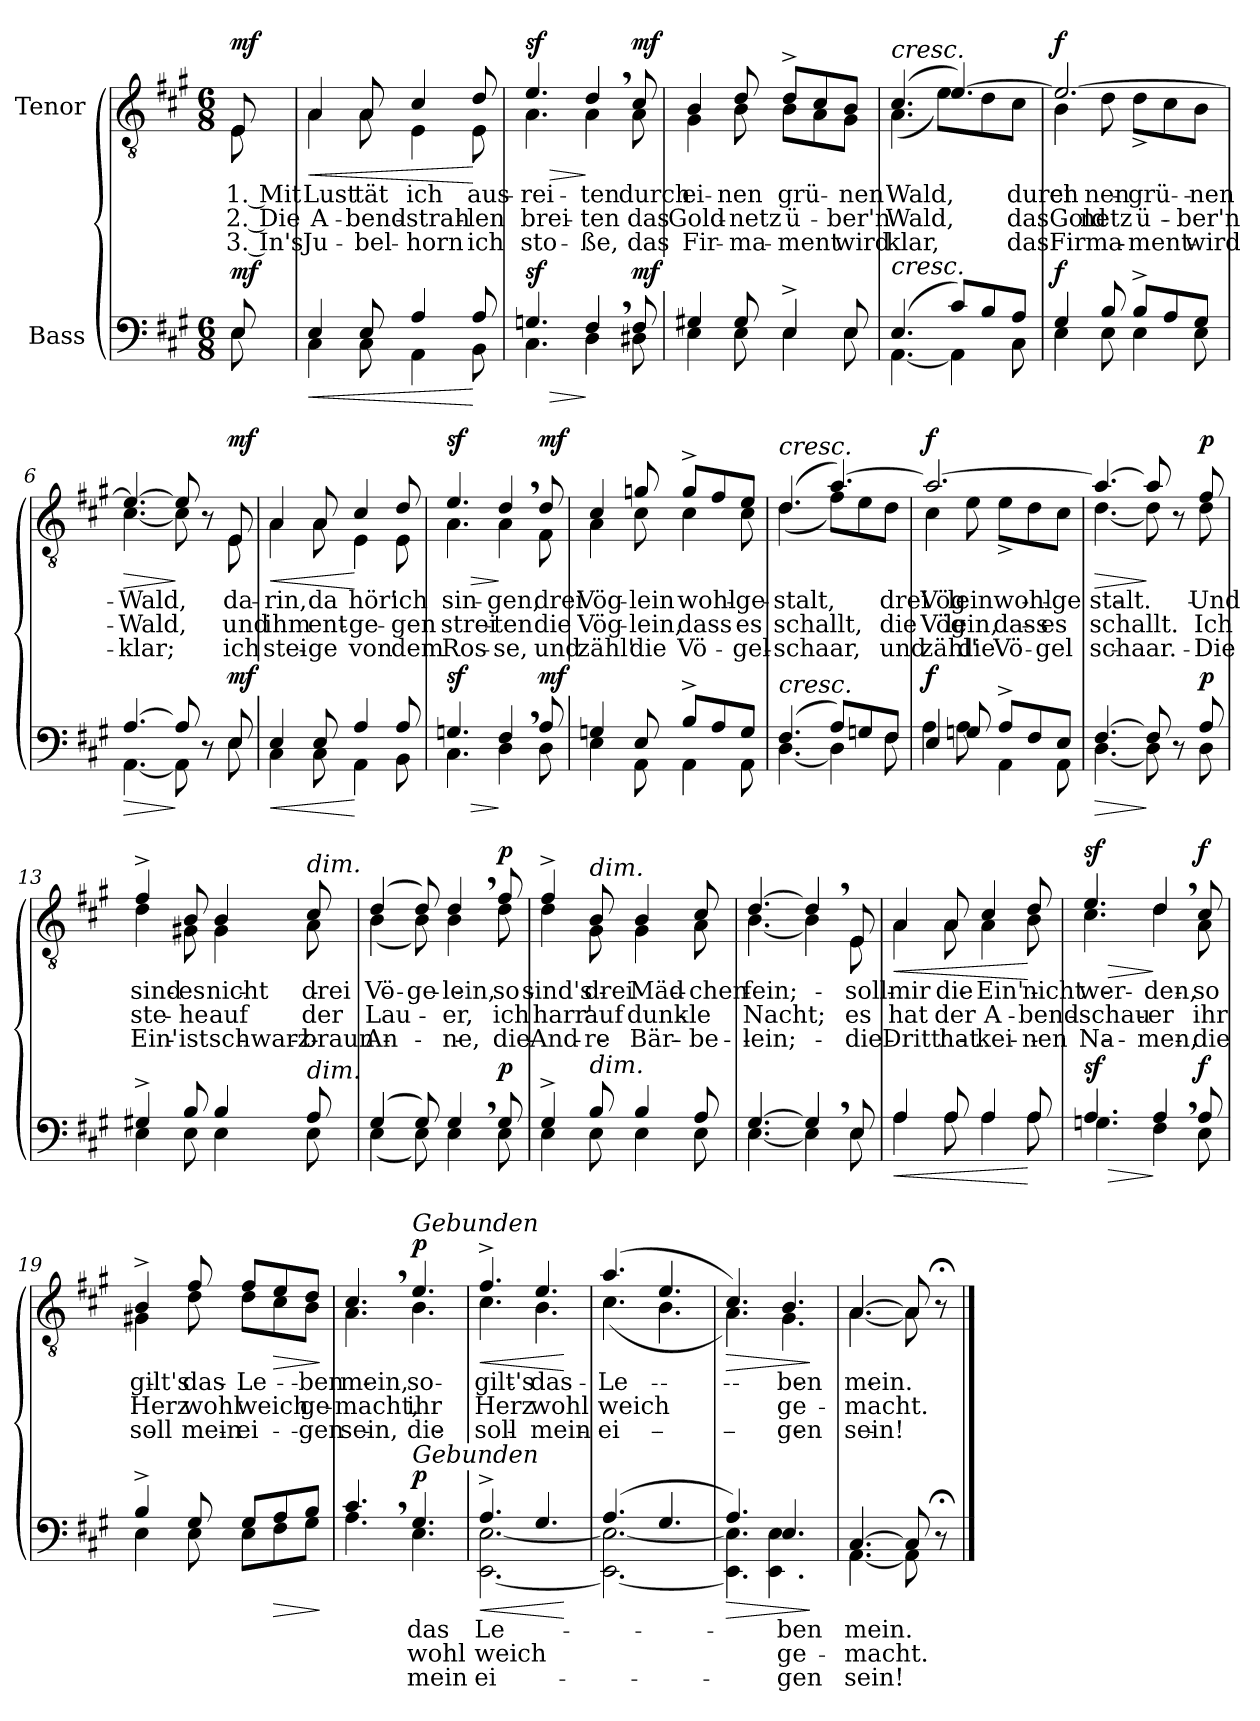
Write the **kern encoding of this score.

**kern	**text	**text	**text	**dynam	**kern	**text	**text	**text	**dynam
*part2	*part2	*part2	*part2	*part2	*part1	*part1	*part1	*part1	*part1
*staff2	*staff2	*staff2	*staff2	*staff2	*staff1	*staff1	*staff1	*staff1	*staff1
*I"Bass	*	*	*	*	*I"Tenor	*	*	*	*
*clefF4	*	*	*	*	*clefGv2	*	*	*	*
*k[f#c#g#]	*	*	*	*	*k[f#c#g#]	*	*	*	*
*M6/8	*	*	*	*	*M6/8	*	*	*	*
=	=	=	=	=	=	=	=	=	=
*^	*	*	*	*	*	*	*	*	*
!	!	!	!	!	!	!LO:TX:a:B:t=Lebhaft und heiter	!	!	!	!
!	!	!	!	!	!LO:DY:b	!	!LO:LY:b	!LO:LY:b	!LO:LY:b	!LO:DY:b
*	*	*	*	*	*	*^	*	*	*	*
8E/	8E\	.	.	.	mf	8E/	8E\	1. Mit	2. Die	3. In's	mf
=1	=1	=1	=1	=1	=1	=1	=1	=1	=1	=1	=1
!	!	!	!	!	!LO:HP:b	!	!	!LO:LY:b	!LO:LY:b	!LO:LY:b	!LO:HP:b
4E/	4C#\	.	.	.	<	4A/	4A\	Lust	A-	Ju-	<
!	!	!	!	!	!	!	!	!LO:LY:b	!LO:LY:b	!LO:LY:b	!
8E/	8C#\	.	.	.	.	8A/	8A\	tät	-bend-	-bel-	.
!	!	!	!	!	!	!	!	!LO:LY:b	!LO:LY:b	!LO:LY:b	!
4A/	4AA\	.	.	.	.	4c#/	4E\	ich	-strah-	-horn	.
!	!	!	!	!	!	!	!	!LO:LY:b	!LO:LY:b	!LO:LY:b	!
8A/	8BB\	.	.	.	[	8d/	8E\	aus-	-len	ich	[
=2	=2	=2	=2	=2	=2	=2	=2	=2	=2	=2	=2
!	!	!	!	!	!LO:HP:b	!	!	!LO:LY:b	!LO:LY:b	!LO:LY:b	!LO:HP:b
!	!	!	!	!	!LO:DY:n=1:b	!	!	!	!	!	!LO:DY:n=1:b
4.Gn/	4.C#\	.	.	.	> sf	4.e/	4.A\	-rei-	brei-	sto-	> sf
!	!	!	!	!	!	!	!	!LO:LY:b	!LO:LY:b	!LO:LY:b	!
4F#,/	4D\	.	.	.	]	4d,/	4A\	-ten	-ten	-ße,	]
!	!	!	!	!	!LO:DY:n=2:b	!	!	!LO:LY:b	!LO:LY:b	!LO:LY:b	!LO:DY:n=2:b
8F#/	8D#X\	.	.	.	mf	8c#/	8A\	durch	das	das	mf
=3	=3	=3	=3	=3	=3	=3	=3	=3	=3	=3	=3
!	!	!	!	!	!	!	!	!LO:LY:b	!LO:LY:b	!LO:LY:b	!
4G#X/	4E\	.	.	.	.	4B/	4G#\	ei-	Gold-	Fir-	.
!	!	!	!	!	!	!	!	!LO:LY:b	!LO:LY:b	!LO:LY:b	!
8G#/	8E\	.	.	.	.	8d/	8B\	-nen	-netz	-ma-	.
!	!	!	!	!	!	!	!	!LO:LY:b	!LO:LY:b	!LO:LY:b	!
4E^/	4E\	.	.	.	.	8d^/L	8B\L	grü-	ü-	-ment	.
.	.	.	.	.	.	8c#/	8A\	.	.	.	.
!	!	!	!	!	!	!	!	!LO:LY:b	!LO:LY:b	!LO:LY:b	!
8E/	8E\	.	.	.	.	8B/J	8G#\J	-nen	-ber'n	wird	.
!!LO:LB:g=z	!!
=4	=4	=4	=4	=4	=4	=4	=4	=4	=4	=4	=4
!	!	!	!	!	!	!LO:TX:a:i:t=cresc.	!	!	!	!	!
!LO:TX:a:i:t=cresc.	!	!	!	!	!	!	!	!	!	!	!
!	!	!	!	!	!	!	!	!LO:LY:b	!LO:LY:b	!LO:LY:b	!
!	!	!	!	!	!	!	!	!LO:LY:b	!LO:LY:b	!LO:LY:b	!
(>4.E/	[4.AA\	.	.	.	.	(>4.c#/	(<4.A\	Wald,	Wald,	klar,	.
8c#/L)	4AA\]	.	.	.	.	[4.e/)	8e\L)	.	.	.	.
8B/	.	.	.	.	.	.	8d\	.	.	.	.
!	!	!	!	!	!	!	!	!LO:LY:b	!LO:LY:b	!LO:LY:b	!
8A/J	8C#\	.	.	.	.	.	8c#\J	durch	das	das	.
=5	=5	=5	=5	=5	=5	=5	=5	=5	=5	=5	=5
!	!	!	!	!	!LO:DY:b	!	!	!LO:LY:b	!LO:LY:b	!LO:LY:b	!LO:DY:b
4G#/	4E\	.	.	.	f	2.e/_	4B\	ei-	Gold-	Fir-	f
!	!	!	!	!	!	!	!	!LO:LY:b	!LO:LY:b	!LO:LY:b	!
8B/	8E\	.	.	.	.	.	8d\	-nen	-netz	-ma-	.
!	!	!	!	!	!	!	!	!LO:LY:b	!LO:LY:b	!LO:LY:b	!
8B^/L	4E\	.	.	.	.	.	8d^\L	grü-	ü-	-ment	.
8A/	.	.	.	.	.	.	8c#\	.	.	.	.
!	!	!	!	!	!	!	!	!LO:LY:b	!LO:LY:b	!LO:LY:b	!
8G#/J	8E\	.	.	.	.	.	8B\J	-nen	-ber'n	wird	.
=6	=6	=6	=6	=6	=6	=6	=6	=6	=6	=6	=6
!	!	!	!	!	!LO:HP:b	!	!	!LO:LY:b	!LO:LY:b	!LO:LY:b	!LO:HP:b
[4.A/	[4.AA\	.	.	.	>	4.e/_	[4.c#\	Wald,	Wald,	klar;	>
8A/]	8AA\]	.	.	.	]	8e/]	8c#\]	.	.	.	]
8r	8ryy	.	.	.	.	8r	8ryy	.	.	.	.
!	!	!	!	!	!LO:DY:b	!	!	!LO:LY:b	!LO:LY:b	!LO:LY:b	!LO:DY:b
8E/	8E\	.	.	.	mf	8E/	8E\	da-	und	ich	mf
=7	=7	=7	=7	=7	=7	=7	=7	=7	=7	=7	=7
!	!	!	!	!	!LO:HP:b	!	!	!LO:LY:b	!LO:LY:b	!LO:LY:b	!LO:HP:b
4E/	4C#\	.	.	.	<	4A/	4A\	-rin,	ihm	stei-	<
!	!	!	!	!	!	!	!	!LO:LY:b	!LO:LY:b	!LO:LY:b	!
8E/	8C#\	.	.	.	.	8A/	8A\	da	ent-	-ge	.
!	!	!	!	!	!	!	!	!LO:LY:b	!LO:LY:b	!LO:LY:b	!
4A/	4AA\	.	.	.	[	4c#/	4E\	hör'	-ge-	von	[
!	!	!	!	!	!	!	!	!LO:LY:b	!LO:LY:b	!LO:LY:b	!
8A/	8BB\	.	.	.	.	8d/	8E\	ich	-gen	dem	.
!!LO:LB:g=z	!!
=8	=8	=8	=8	=8	=8	=8	=8	=8	=8	=8	=8
!	!	!	!	!	!LO:HP:b	!	!	!LO:LY:b	!LO:LY:b	!LO:LY:b	!LO:HP:b
!	!	!	!	!	!LO:DY:n=1:b	!	!	!	!	!	!LO:DY:n=1:b
4.Gn/	4.C#\	.	.	.	> sf	4.e/	4.A\	sin-	strei-	Ros-	> sf
!	!	!	!	!	!	!	!	!LO:LY:b	!LO:LY:b	!LO:LY:b	!
4F#,/	4D\	.	.	.	]	4d,/	4A\	-gen,	-ten	-se,	]
!	!	!	!	!	!LO:DY:n=2:b	!	!	!LO:LY:b	!LO:LY:b	!LO:LY:b	!LO:DY:n=2:b
8A/	8D\	.	.	.	mf	8d/	8F#\	drei	die	und	mf
=9	=9	=9	=9	=9	=9	=9	=9	=9	=9	=9	=9
!	!	!	!	!	!	!	!	!LO:LY:b	!LO:LY:b	!LO:LY:b	!
4Gn/	4E\	.	.	.	.	4c#/	4A\	Vög-	Vög-	zähl'	.
!	!	!	!	!	!	!	!	!LO:LY:b	!LO:LY:b	!LO:LY:b	!
8E/	8AA\	.	.	.	.	8gn/	8c#\	-lein	-lein,	die	.
!	!	!	!	!	!	!	!	!LO:LY:b	!LO:LY:b	!LO:LY:b	!
!	!	!	!	!	!	!	!	!LO:LY:b	!LO:LY:b	!LO:LY:b	!
8B^/L	4AA\	.	.	.	.	8g^/L	4c#\	wohl-	dass	Vö-	.
8A/	.	.	.	.	.	8f#/	.	.	.	.	.
!	!	!	!	!	!	!	!	!LO:LY:b	!LO:LY:b	!LO:LY:b	!
!	!	!	!	!	!	!	!	!LO:LY:b	!LO:LY:b	!LO:LY:b	!
8G/J	8AA\	.	.	.	.	8e/J	8c#\	-ge-	es	-gel-	.
=10	=10	=10	=10	=10	=10	=10	=10	=10	=10	=10	=10
!	!	!	!	!	!	!LO:TX:a:i:t=cresc.	!	!	!	!	!
!LO:TX:a:i:t=cresc.	!	!	!	!	!	!	!	!	!	!	!
!	!	!	!	!	!	!	!	!LO:LY:b	!LO:LY:b	!LO:LY:b	!
!	!	!	!	!	!	!	!	!LO:LY:b	!LO:LY:b	!LO:LY:b	!
(>4.F#/	[4.D\	.	.	.	.	(>4.d/	(<4.d\	-stalt,	schallt,	-schaar,	.
8A/L)	4D\]	.	.	.	.	[4.a/)	8f#\L)	.	.	.	.
8Gn/	.	.	.	.	.	.	8e\	.	.	.	.
!	!	!	!	!	!	!	!	!LO:LY:b	!LO:LY:b	!LO:LY:b	!
8F#/J	8F#\	.	.	.	.	.	8d\J	drei	die	und	.
!!LO:PB:g=z	!!
=11	=11	=11	=11	=11	=11	=11	=11	=11	=11	=11	=11
!	!	!	!	!	!LO:DY:b	!	!	!LO:LY:b	!LO:LY:b	!LO:LY:b	!LO:DY:b
4E/	4A\	.	.	.	f	2.a/_	4c#\	Vög-	Vög-	zähl'	f
!	!	!	!	!	!	!	!	!LO:LY:b	!LO:LY:b	!LO:LY:b	!
8Gn/	8A\	.	.	.	.	.	8e\	-lein	-lein,	die	.
!	!	!	!	!	!	!	!	!LO:LY:b	!LO:LY:b	!LO:LY:b	!
8A^/L	4AA\	.	.	.	.	.	8e^\L	wohl-	dass	Vö-	.
8F#/	.	.	.	.	.	.	8d\	.	.	.	.
!	!	!	!	!	!	!	!	!LO:LY:b	!LO:LY:b	!LO:LY:b	!
8E/J	8AA\	.	.	.	.	.	8c#\J	-ge-	es	-gel-	.
=12	=12	=12	=12	=12	=12	=12	=12	=12	=12	=12	=12
!	!	!	!	!	!LO:HP:b	!	!	!LO:LY:b	!LO:LY:b	!LO:LY:b	!LO:HP:b
[4.F#/	[4.D\	.	.	.	>	4.a/_	[4.d\	-stalt.	schallt.	-schaar.	>
8F#/]	8D\]	.	.	.	]	8a/]	8d\]	.	.	.	]
8r	8ryy	.	.	.	.	8r	8ryy	.	.	.	.
!	!	!	!	!	!LO:DY:b	!	!	!LO:LY:b	!LO:LY:b	!LO:LY:b	!LO:DY:b
8A/	8D\	.	.	.	p	8f#/	8d\	Und	Ich	Die	p
=13	=13	=13	=13	=13	=13	=13	=13	=13	=13	=13	=13
!	!	!	!	!	!	!	!	!LO:LY:b	!LO:LY:b	!LO:LY:b	!
4G#X^/	4E\	.	.	.	.	4f#^/	4d\	sind	ste-	Ein'	.
!	!	!	!	!	!	!	!	!LO:LY:b	!LO:LY:b	!LO:LY:b	!
8B/	8E\	.	.	.	.	8B/	8G#X\	es	-he	ist	.
!	!	!	!	!	!	!	!	!LO:LY:b	!LO:LY:b	!LO:LY:b	!
4B/	4E\	.	.	.	.	4B/	4G#\	nicht	auf	schwarz-	.
!	!	!	!	!	!	!LO:TX:a:i:t=dim.	!	!	!	!	!
!LO:TX:a:i:t=dim.	!	!	!	!	!	!	!	!	!	!	!
!	!	!	!	!	!	!	!	!LO:LY:b	!LO:LY:b	!LO:LY:b	!
8A/	8E\	.	.	.	.	8c#/	8A\	drei	der	-braun	.
=14	=14	=14	=14	=14	=14	=14	=14	=14	=14	=14	=14
!	!	!	!	!	!	!	!	!LO:LY:b	!LO:LY:b	!LO:LY:b	!
(>4G#/	(<4E\	.	.	.	.	(>4d/	(<4B\	Vö-	Lau-	An-	.
!	!	!	!	!	!	!	!	!LO:LY:b	!	!	!
8G#/)	8E\)	.	.	.	.	8d/)	8B\)	-ge-	.	.	.
!	!	!	!	!	!	!	!	!LO:LY:b	!LO:LY:b	!LO:LY:b	!
4G#,/	4E\	.	.	.	.	4d,/	4B\	-lein,	-er,	-ne,	.
!	!	!	!	!	!LO:DY:b	!	!	!LO:LY:b	!LO:LY:b	!LO:LY:b	!LO:DY:b
8G#/	8E\	.	.	.	p	8f#/	8d\	so	ich	die	p
!!LO:LB:g=z	!!
=15	=15	=15	=15	=15	=15	=15	=15	=15	=15	=15	=15
!	!	!	!	!	!	!	!	!LO:LY:b	!LO:LY:b	!LO:LY:b	!
4G#^/	4E\	.	.	.	.	4f#^/	4d\	sind's	harr'	And-	.
!	!	!	!	!	!	!LO:TX:a:i:t=dim.	!	!	!	!	!
!LO:TX:a:i:t=dim.	!	!	!	!	!	!	!	!	!	!	!
!	!	!	!	!	!	!	!	!LO:LY:b	!LO:LY:b	!LO:LY:b	!
8B/	8E\	.	.	.	.	8B/	8G#\	drei	auf	-re	.
!	!	!	!	!	!	!	!	!LO:LY:b	!LO:LY:b	!LO:LY:b	!
4B/	4E\	.	.	.	.	4B/	4G#\	Mäd-	dunk-	Bär-	.
!	!	!	!	!	!	!	!	!LO:LY:b	!LO:LY:b	!LO:LY:b	!
8A/	8E\	.	.	.	.	8c#/	8A\	-chen	-le	-be-	.
=16	=16	=16	=16	=16	=16	=16	=16	=16	=16	=16	=16
!	!	!	!	!	!	!	!	!LO:LY:b	!LO:LY:b	!LO:LY:b	!
[4.G#/	[4.E\	.	.	.	.	[4.d/	[4.B\	fein;	Nacht;	-lein;	.
4G#,/]	4E\]	.	.	.	.	4d,/]	4B\]	.	.	.	.
!	!	!	!	!	!LO:DY:b	!	!	!LO:LY:b	!LO:LY:b	!LO:LY:b	!
!	!	!	!	!	!LO:DY:n=1:b	!	!	!	!	!	!LO:DY:b
!	!	!	!	!	!	!	!	!	!	!	!LO:DY:n=1:b
8E/	8E\	.	.	.	mf mf	8E/	8E\	soll	es	die	mf mf
=17	=17	=17	=17	=17	=17	=17	=17	=17	=17	=17	=17
!	!	!	!	!	!LO:HP:b	!	!	!LO:LY:b	!LO:LY:b	!LO:LY:b	!LO:HP:b
4A/	4A\	.	.	.	<	4A/	4A\	mir	hat	Dritt'	<
!	!	!	!	!	!	!	!	!LO:LY:b	!LO:LY:b	!LO:LY:b	!
8A/	8A\	.	.	.	.	8A/	8A\	die	der	hat	.
!	!	!	!	!	!	!	!	!LO:LY:b	!LO:LY:b	!LO:LY:b	!
4A/	4A\	.	.	.	.	4c#/	4A\	Ein'	A-	kei-	.
!	!	!	!	!	!	!	!	!LO:LY:b	!LO:LY:b	!LO:LY:b	!
8A/	8A\	.	.	.	[	8d/	8B\	nicht	-bend-	-nen	[
=18	=18	=18	=18	=18	=18	=18	=18	=18	=18	=18	=18
!	!	!	!	!	!LO:HP:b	!	!	!LO:LY:b	!LO:LY:b	!LO:LY:b	!LO:HP:b
!	!	!	!	!	!LO:DY:n=1:b	!	!	!	!	!	!LO:DY:n=1:b
4.A/	4.Gn\	.	.	.	> sf	4.e/	4.c#\	wer-	-schau-	Na-	> sf
!	!	!	!	!	!	!	!	!LO:LY:b	!LO:LY:b	!LO:LY:b	!
4A,/	4F#\	.	.	.	]	4d,/	4d\	-den,	-er	-men,	]
!	!	!	!	!	!LO:DY:n=2:b	!	!	!LO:LY:b	!LO:LY:b	!LO:LY:b	!LO:DY:n=2:b
8A/	8E\	.	.	.	f	8c#/	8A\	so	ihr	die	f
!!LO:LB:g=z	!!
=19	=19	=19	=19	=19	=19	=19	=19	=19	=19	=19	=19
!	!	!	!	!	!	!	!	!LO:LY:b	!LO:LY:b	!LO:LY:b	!
4B^/	4E\	.	.	.	.	4B^/	4G#X\	gilt's	Herz	soll	.
!	!	!	!	!	!	!	!	!LO:LY:b	!LO:LY:b	!LO:LY:b	!
8G#/	8E\	.	.	.	.	8f#/	8d\	das	wohl	mein	.
!	!	!	!	!	!	!	!	!LO:LY:b	!LO:LY:b	!LO:LY:b	!
8G#/L	8E\L	.	.	.	.	8f#/L	8d\L	Le-	weich	ei-	.
!	!	!	!	!	!LO:HP:b	!	!	!	!	!	!LO:HP:b
8A/	8F#\	.	.	.	>	8e/	8c#\	.	.	.	>
!	!	!	!	!	!	!	!	!LO:LY:b	!LO:LY:b	!LO:LY:b	!
8B/J	8G#\J	.	.	.	.	8d/J	8B\J	-ben	ge-	-gen	.
*v	*v	*	*	*	*	*	*	*	*	*	*
*	*	*	*	*	*v	*v	*	*	*	*
.	.	.	.	]	.	.	.	.	]
=20	=20	=20	=20	=20	=20	=20	=20	=20	=20
*^	*	*	*	*	*	*	*	*	*
!	!	!	!	!	!	!	!LO:LY:b	!LO:LY:b	!LO:LY:b	!
*	*	*	*	*	*	*^	*	*	*	*
4.c#,/	4.A\	.	.	.	.	4.c#,/	4.A\	mein,	-macht,	sein,	.
!	!	!	!	!	!	!LO:TX:a:i:t=Gebunden	!	!	!	!	!
!LO:TX:a:i:t=Gebunden	!	!	!	!	!	!	!	!	!	!	!
!	!	!LO:LY:b	!LO:LY:b	!LO:LY:b	!LO:DY:b	!	!	!LO:LY:b	!LO:LY:b	!LO:LY:b	!LO:DY:b
4.G#/	4.E\	das	wohl	mein	p	4.e/	4.B\	so	ihr	die	p
=21	=21	=21	=21	=21	=21	=21	=21	=21	=21	=21	=21
!	!	!LO:LY:b	!LO:LY:b	!LO:LY:b	!LO:HP:b	!	!	!LO:LY:b	!LO:LY:b	!LO:LY:b	!LO:HP:b
4.A^/	[2.EE\ [2.E\	Le-	weich	ei-	<	4.f#^/	4.c#\	gilt's	Herz	soll	<
!	!	!	!	!	!	!	!	!LO:LY:b	!LO:LY:b	!LO:LY:b	!
4.G#/	.	.	.	.	.	4.e/	4.B\	das	wohl	mein	.
*v	*v	*	*	*	*	*	*	*	*	*	*
*	*	*	*	*	*v	*v	*	*	*	*
.	.	.	.	[	.	.	.	.	[
=22	=22	=22	=22	=22	=22	=22	=22	=22	=22
*^	*	*	*	*	*	*	*	*	*
!	!	!	!	!	!	!	!LO:LY:b	!LO:LY:b	!LO:LY:b	!
*	*	*	*	*	*	*^	*	*	*	*
(>4.A/	2.EE\_ 2.E\_	.	.	.	.	(>4.a/	(<4.c#\	Le-	weich	ei-	.
4.G#/	.	.	.	.	.	4.e/	4.B\	.	.	.	.
=23	=23	=23	=23	=23	=23	=23	=23	=23	=23	=23	=23
!	!	!	!	!	!LO:HP:b	!	!	!	!	!	!LO:HP:b
4.A/)	4.EE\] 4.E\]	.	.	.	>	4.c#/)	4.A\)	.	.	.	>
!	!	!LO:LY:b	!LO:LY:b	!LO:LY:b	!	!	!	!LO:LY:b	!LO:LY:b	!LO:LY:b	!
4.E/	4.EE\ 4.E\	-ben	ge-	-gen	.	4.B/	4.G#\	-ben	ge-	-gen	.
*v	*v	*	*	*	*	*	*	*	*	*	*
*	*	*	*	*	*v	*v	*	*	*	*
.	.	.	.	]	.	.	.	.	]
=24	=24	=24	=24	=24	=24	=24	=24	=24	=24
*^	*	*	*	*	*	*	*	*	*
!	!	!LO:LY:b	!LO:LY:b	!LO:LY:b	!	!	!LO:LY:b	!LO:LY:b	!LO:LY:b	!
*	*	*	*	*	*	*^	*	*	*	*
[4.C#/	[4.AA\	mein.	-macht.	sein!	.	[4.A/	[4.A\	mein.	-macht.	sein!	.
8C#/]	8AA\]	.	.	.	.	8A/]	8A\]	.	.	.	.
8r;<	8ryy	.	.	.	.	8r;<	8ryy	.	.	.	.
*v	*v	*	*	*	*	*	*	*	*	*	*
*	*	*	*	*	*v	*v	*	*	*	*
==	==	==	==	==	==	==	==	==	==
*-	*-	*-	*-	*-	*-	*-	*-	*-	*-
